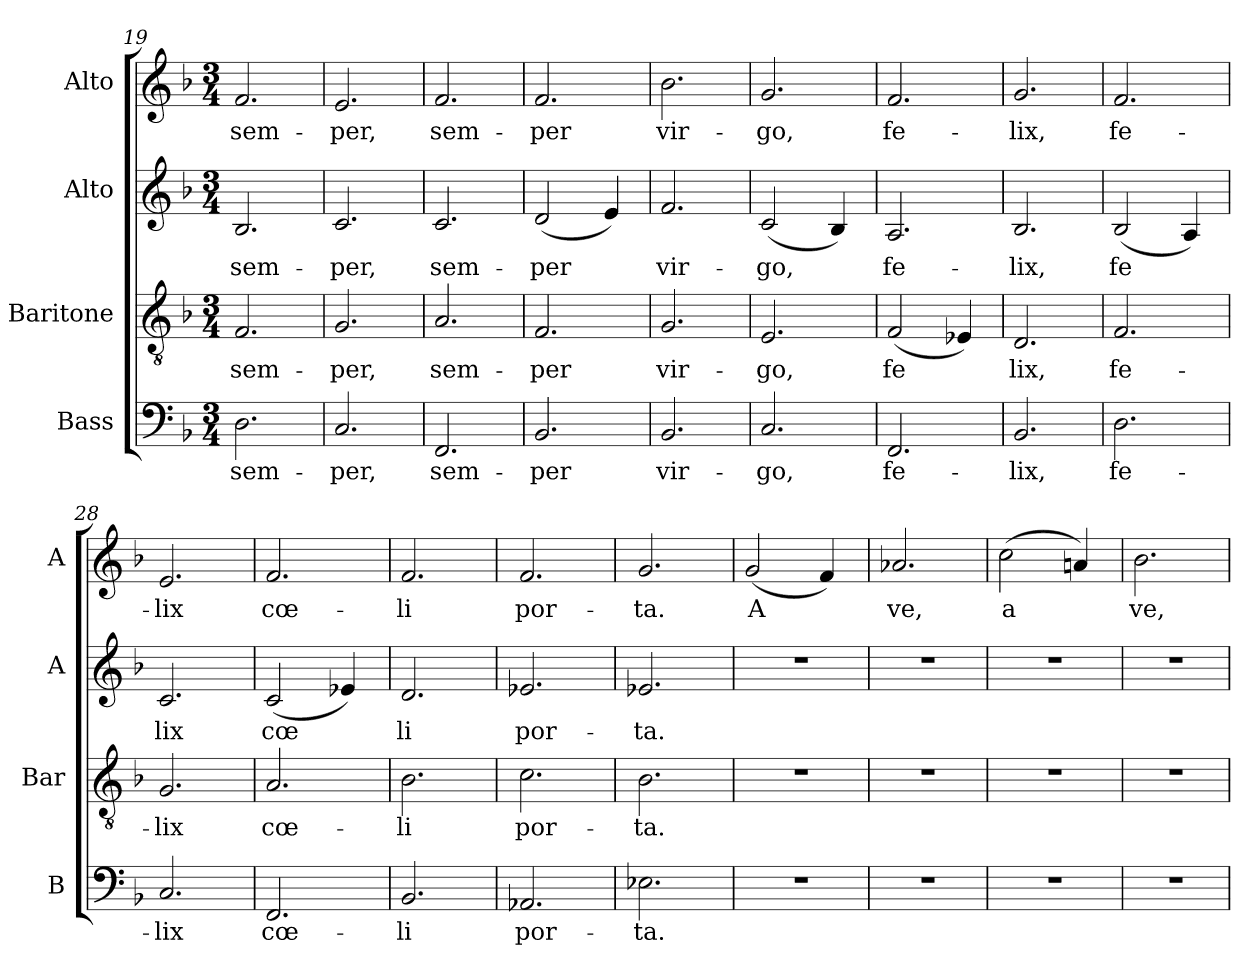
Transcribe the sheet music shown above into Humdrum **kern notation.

**kern	**text	**kern	**text	**kern	**text	**kern	**text
*part4	*part4	*part3	*part3	*part2	*part2	*part1	*part1
*staff4	*staff4	*staff3	*staff3	*staff2	*staff2	*staff1	*staff1
*I"Bass	*	*I"Baritone	*	*I"Alto	*	*I"Alto	*
*I'B	*	*I'Bar	*	*I'A	*	*I'A	*
*clefF4	*	*clefGv2	*	*clefG2	*	*clefG2	*
*k[b-]	*	*k[b-]	*	*k[b-]	*	*k[b-]	*
*F:	*	*F:	*	*F:	*	*F:	*
*M3/4	*	*M3/4	*	*M3/4	*	*M3/4	*
=19	=19	=19	=19	=19	=19	=19	=19
!	!LO:LY:a:cj	!	!LO:LY:b:cj	!	!LO:LY:a:cj	!	!LO:LY:b:cj
2.D\	sem-	2.F/	sem-	2.B-/	sem-	2.f/	sem-
=20	=20	=20	=20	=20	=20	=20	=20
!	!LO:LY:a:cj	!	!LO:LY:b:cj	!	!LO:LY:a:cj	!	!LO:LY:b:cj
2.C/	-per,	2.G/	-per,	2.c/	-per,	2.e/	-per,
=21	=21	=21	=21	=21	=21	=21	=21
!	!LO:LY:a:cj	!	!LO:LY:b:cj	!	!LO:LY:a:cj	!	!LO:LY:b:cj
2.FF/	sem-	2.A/	sem-	2.c/	sem-	2.f/	sem-
=22	=22	=22	=22	=22	=22	=22	=22
!	!LO:LY:a:cj	!	!LO:LY:b:cj	!	!LO:LY:a:cj	!	!LO:LY:b:cj
2.BB-/	-per	2.F/	-per	(<2d/	-per	2.f/	-per
!	!	!	!	!	!LO:LY:a:cj	!	!
.	.	.	.	4e/)	.	.	.
!!LO:LB:g=z
=23	=23	=23	=23	=23	=23	=23	=23
!	!LO:LY:a:cj	!	!LO:LY:b:cj	!	!LO:LY:a:cj	!	!LO:LY:b:cj
2.BB-/	vir-	2.G/	vir-	2.f/	vir-	2.b-\	vir-
=24	=24	=24	=24	=24	=24	=24	=24
!	!LO:LY:a:cj	!	!LO:LY:b:cj	!	!LO:LY:a:cj	!	!LO:LY:b:cj
2.C/	-go,	2.E/	-go,	(<2c/	-go,	2.g/	-go,
!	!	!	!	!	!LO:LY:a:cj	!	!
.	.	.	.	4B-/)	.	.	.
=25	=25	=25	=25	=25	=25	=25	=25
!	!LO:LY:a:cj	!	!LO:LY:b:cj	!	!LO:LY:a:cj	!	!LO:LY:b:cj
2.FF/	fe-	(<2F/	fe-	2.A/	fe-	2.f/	fe-
!	!	!	!LO:LY:b:cj	!	!	!	!
.	.	4E-X/)	--	.	.	.	.
=26	=26	=26	=26	=26	=26	=26	=26
!	!LO:LY:a:cj	!	!LO:LY:b:cj	!	!LO:LY:a:cj	!	!LO:LY:b:cj
2.BB-/	-lix,	2.D/	-lix,	2.B-/	-lix,	2.g/	-lix,
=27	=27	=27	=27	=27	=27	=27	=27
!	!LO:LY:a:cj	!	!LO:LY:b:cj	!	!LO:LY:a:cj	!	!LO:LY:b:cj
2.D\	fe-	2.F/	fe-	(<2B-/	fe-	2.f/	fe-
!	!	!	!	!	!LO:LY:a:cj	!	!
.	.	.	.	4A/)	--	.	.
=28	=28	=28	=28	=28	=28	=28	=28
!	!LO:LY:a:cj	!	!LO:LY:b:cj	!	!LO:LY:a:cj	!	!LO:LY:b:cj
2.C/	-lix	2.G/	-lix	2.c/	-lix	2.e/	-lix
=29	=29	=29	=29	=29	=29	=29	=29
!	!LO:LY:a:cj	!	!LO:LY:b:cj	!	!LO:LY:a:cj	!	!LO:LY:b:cj
2.FF/	cœ-	2.A/	cœ-	(<2c/	cœ-	2.f/	cœ-
!	!	!	!	!	!LO:LY:a:cj	!	!
.	.	.	.	4e-X/)	--	.	.
=30	=30	=30	=30	=30	=30	=30	=30
!	!LO:LY:a:cj	!	!LO:LY:b:cj	!	!LO:LY:a:cj	!	!LO:LY:b:cj
2.BB-/	-li	2.B-\	-li	2.d/	-li	2.f/	-li
=31	=31	=31	=31	=31	=31	=31	=31
!	!LO:LY:a:cj	!	!LO:LY:b:cj	!	!LO:LY:a:cj	!	!LO:LY:b:cj
2.AA-X/	por-	2.c\	por-	2.e-X/	por-	2.f/	por-
=32	=32	=32	=32	=32	=32	=32	=32
!	!LO:LY:a:cj	!	!LO:LY:b:cj	!	!LO:LY:a:cj	!	!LO:LY:b:cj
2.E-X\	-ta.	2.B-\	-ta.	2.e-X/	-ta.	2.g/	-ta.
=33	=33	=33	=33	=33	=33	=33	=33
!	!	!	!	!	!	!	!LO:LY:b:cj
2.r	.	2.r	.	2.r	.	(<2g/	A-
!	!	!	!	!	!	!	!LO:LY:b:cj
.	.	.	.	.	.	4f/)	--
=34	=34	=34	=34	=34	=34	=34	=34
!	!	!	!	!	!	!	!LO:LY:b:cj
2.r	.	2.r	.	2.r	.	2.a-X/	-ve,
!!LO:PB:g=z
=35	=35	=35	=35	=35	=35	=35	=35
!	!	!	!	!	!	!	!LO:LY:b:cj
2.r	.	2.r	.	2.r	.	(>2cc\	a-
!	!	!	!	!	!	!	!LO:LY:b:cj
.	.	.	.	.	.	4an/)	--
=36	=36	=36	=36	=36	=36	=36	=36
!	!	!	!	!	!	!	!LO:LY:b:cj
2.r	.	2.r	.	2.r	.	2.b-\	-ve,
=	=	=	=	=	=	=	=
*-	*-	*-	*-	*-	*-	*-	*-
